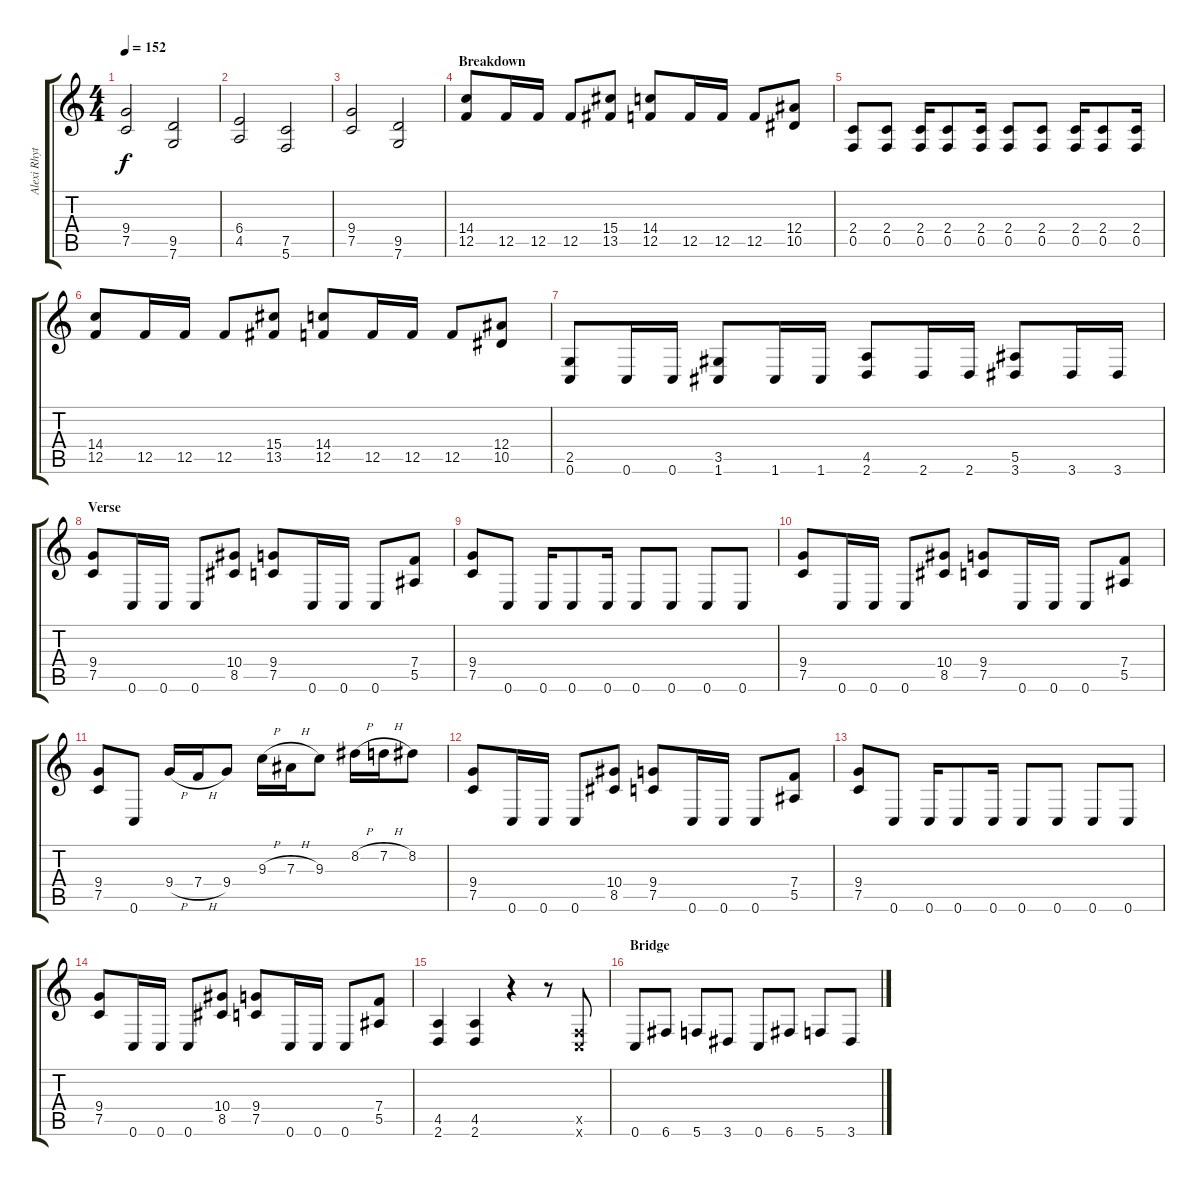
\track ("Alexi Rhythm" "Alexi Rhyt") {instrument overdrivenguitar}
\staff {score tabs}
\tuning (C4 G3 Eb3 Bb2 F2 C2) {hide}
\ts (4 4)
\tempo 152
\clef g2
\ks c
(9.4 7.5).2{dy f} (9.5 7.6).2 |
(6.4 4.5).2 (7.5 5.6).2 |
(9.4 7.5).2 (9.5 7.6).2 |
\section ("" "Breakdown")
(14.4 12.5).8 12.5.16 12.5.16 12.5.8 (15.4 13.5).8 (14.4 12.5).8 12.5.16 12.5.16 12.5.8 (12.4 10.5).8 |
(2.4 0.5).8 (2.4 0.5).8 (2.4 0.5).16 (2.4 0.5).8 (2.4 0.5).16 (2.4 0.5).8 (2.4 0.5).8 (2.4 0.5).16 (2.4 0.5).8 (2.4 0.5).16 |
(14.4 12.5).8 12.5.16 12.5.16 12.5.8 (15.4 13.5).8 (14.4 12.5).8 12.5.16 12.5.16 12.5.8 (12.4 10.5).8 |
(2.5 0.6).8 0.6.16 0.6.16 (3.5 1.6).8 1.6.16 1.6.16 (4.5 2.6).8 2.6.16 2.6.16 (5.5 3.6).8 3.6.16 3.6.16 |
\section ("" "Verse")
(9.4 7.5).8 0.6.16 0.6.16 0.6.8 (10.4 8.5).8 (9.4 7.5).8 0.6.16 0.6.16 0.6.8 (7.4 5.5).8 |
(9.4 7.5).8 0.6.8 0.6.16 0.6.8 0.6.16 0.6.8 0.6.8 0.6.8 0.6.8 |
(9.4 7.5).8 0.6.16 0.6.16 0.6.8 (10.4 8.5).8 (9.4 7.5).8 0.6.16 0.6.16 0.6.8 (7.4 5.5).8 |
(9.4 7.5).8 0.6.8 9.4{h}.16 7.4{h}.16 9.4.8 9.3{h}.16 7.3{h}.16 9.3.8 8.2{h}.16 7.2{h}.16 8.2.8 |
(9.4 7.5).8 0.6.16 0.6.16 0.6.8 (10.4 8.5).8 (9.4 7.5).8 0.6.16 0.6.16 0.6.8 (7.4 5.5).8 |
(9.4 7.5).8 0.6.8 0.6.16 0.6.8 0.6.16 0.6.8 0.6.8 0.6.8 0.6.8 |
(9.4 7.5).8 0.6.16 0.6.16 0.6.8 (10.4 8.5).8 (9.4 7.5).8 0.6.16 0.6.16 0.6.8 (7.4 5.5).8 |
(4.5 2.6).4 (4.5 2.6).4 r.4 r.8 (0.5{x} 0.6{x}).8 |
\section ("" "Bridge")
0.6.8 6.6.8 5.6.8 3.6.8 0.6.8 6.6.8 5.6.8 3.6.8
